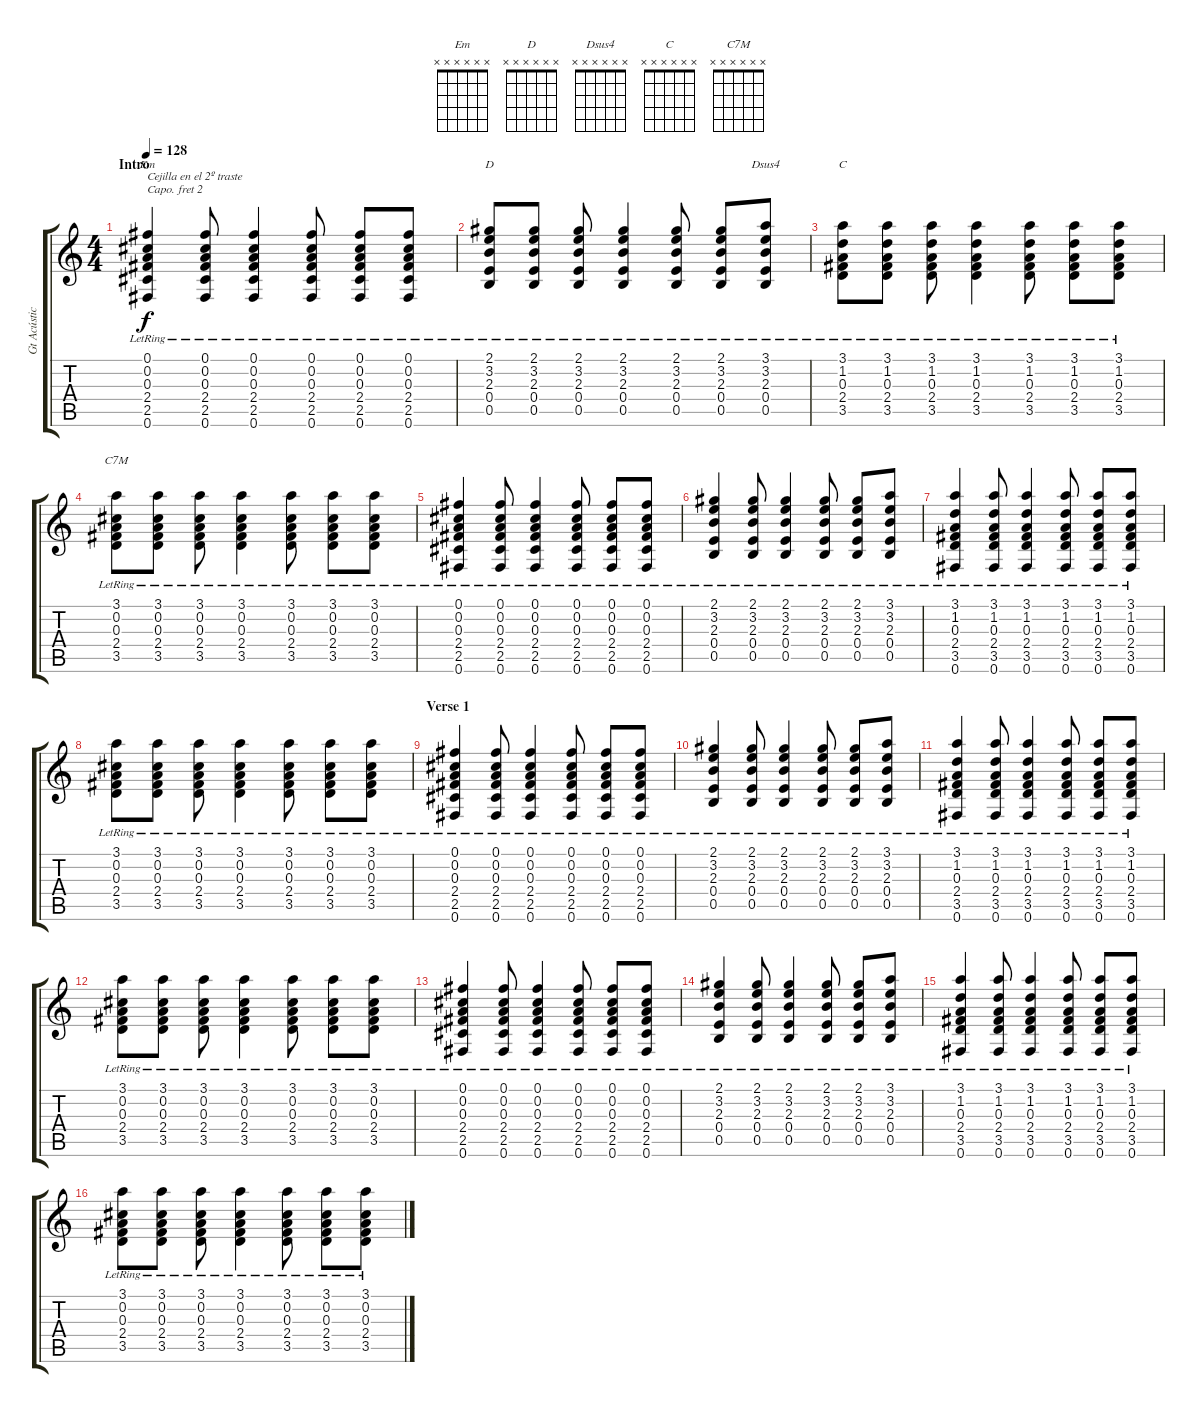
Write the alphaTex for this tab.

\track ("Gt Acústica + Overdrive" "Gt Acústic") {instrument acousticguitarsteel}
\staff {score tabs}
\capo 2
\tuning (E4 B3 G3 D3 A2 E2) {hide}
\chord ("Em" x x x x x x)
\chord ("D" x x x x x x)
\chord ("Dsus4" x x x x x x)
\chord ("C" x x x x x x)
\chord ("C7M" x x x x x x)
\ts (4 4)
\section ("" "Intro")
\tempo 128
\clef g2
\ks c
(0.1{lr} 0.2{lr} 0.3{lr} 2.4{lr} 2.5{lr} 0.6{lr}).4{ch "Em" txt "Cejilla en el 2º traste" dy f instrument acousticguitarsteel} (0.1{lr} 0.2{lr} 0.3{lr} 2.4{lr} 2.5{lr} 0.6{lr}).8 (0.1{lr} 0.2{lr} 0.3{lr} 2.4{lr} 2.5{lr} 0.6{lr}).4 (0.1{lr} 0.2{lr} 0.3{lr} 2.4{lr} 2.5{lr} 0.6{lr}).8 (0.1{lr} 0.2{lr} 0.3{lr} 2.4{lr} 2.5{lr} 0.6{lr}).8 (0.1{lr} 0.2{lr} 0.3{lr} 2.4{lr} 2.5{lr} 0.6{lr}).8 |
(2.1{lr} 3.2{lr} 2.3{lr} 0.4{lr} 0.5).8{ch "D"} (2.1{lr} 3.2{lr} 2.3{lr} 0.4{lr} 0.5).8 (2.1{lr} 3.2{lr} 2.3{lr} 0.4{lr} 0.5).8 (2.1{lr} 3.2{lr} 2.3{lr} 0.4{lr} 0.5).4 (2.1{lr} 3.2{lr} 2.3{lr} 0.4{lr} 0.5).8 (2.1{lr} 3.2{lr} 2.3{lr} 0.4{lr} 0.5).8 (3.1{lr} 3.2{lr} 2.3{lr} 0.4{lr} 0.5).8{ch "Dsus4"} |
(3.1{lr} 1.2{lr} 0.3{lr} 2.4{lr} 3.5{lr}).8{ch "C"} (3.1{lr} 1.2{lr} 0.3{lr} 2.4{lr} 3.5{lr}).8 (3.1{lr} 1.2{lr} 0.3{lr} 2.4{lr} 3.5{lr}).8 (3.1{lr} 1.2{lr} 0.3{lr} 2.4{lr} 3.5{lr}).4 (3.1{lr} 1.2{lr} 0.3{lr} 2.4{lr} 3.5{lr}).8 (3.1{lr} 1.2{lr} 0.3{lr} 2.4{lr} 3.5{lr}).8 (3.1{lr} 1.2{lr} 0.3{lr} 2.4{lr} 3.5{lr}).8 |
(3.1{lr} 0.2{lr} 0.3{lr} 2.4{lr} 3.5{lr}).8{ch "C7M"} (3.1{lr} 0.2{lr} 0.3{lr} 2.4{lr} 3.5{lr}).8 (3.1{lr} 0.2{lr} 0.3{lr} 2.4{lr} 3.5{lr}).8 (3.1{lr} 0.2{lr} 0.3{lr} 2.4{lr} 3.5{lr}).4 (3.1{lr} 0.2{lr} 0.3{lr} 2.4{lr} 3.5{lr}).8 (3.1{lr} 0.2{lr} 0.3{lr} 2.4{lr} 3.5{lr}).8 (3.1{lr} 0.2{lr} 0.3{lr} 2.4{lr} 3.5{lr}).8 |
(0.1{lr} 0.2{lr} 0.3{lr} 2.4{lr} 2.5{lr} 0.6{lr}).4 (0.1{lr} 0.2{lr} 0.3{lr} 2.4{lr} 2.5{lr} 0.6{lr}).8 (0.1{lr} 0.2{lr} 0.3{lr} 2.4{lr} 2.5{lr} 0.6{lr}).4 (0.1{lr} 0.2{lr} 0.3{lr} 2.4{lr} 2.5{lr} 0.6{lr}).8 (0.1{lr} 0.2{lr} 0.3{lr} 2.4{lr} 2.5{lr} 0.6{lr}).8 (0.1{lr} 0.2{lr} 0.3{lr} 2.4{lr} 2.5{lr} 0.6{lr}).8 |
(2.1{lr} 3.2{lr} 2.3{lr} 0.4{lr} 0.5).4 (2.1{lr} 3.2{lr} 2.3{lr} 0.4{lr} 0.5).8 (2.1{lr} 3.2{lr} 2.3{lr} 0.4{lr} 0.5).4 (2.1{lr} 3.2{lr} 2.3{lr} 0.4{lr} 0.5).8 (2.1{lr} 3.2{lr} 2.3{lr} 0.4{lr} 0.5).8 (3.1{lr} 3.2{lr} 2.3{lr} 0.4{lr} 0.5).8 |
(3.1{lr} 1.2{lr} 0.3{lr} 2.4{lr} 3.5{lr} 0.6).4 (3.1{lr} 1.2{lr} 0.3{lr} 2.4{lr} 3.5{lr} 0.6).8 (3.1{lr} 1.2{lr} 0.3{lr} 2.4{lr} 3.5{lr} 0.6).4 (3.1{lr} 1.2{lr} 0.3{lr} 2.4{lr} 3.5{lr} 0.6).8 (3.1{lr} 1.2{lr} 0.3{lr} 2.4{lr} 3.5{lr} 0.6).8 (3.1{lr} 1.2{lr} 0.3{lr} 2.4{lr} 3.5{lr} 0.6).8 |
(3.1{lr} 0.2{lr} 0.3{lr} 2.4{lr} 3.5{lr}).8 (3.1{lr} 0.2{lr} 0.3{lr} 2.4{lr} 3.5{lr}).8 (3.1{lr} 0.2{lr} 0.3{lr} 2.4{lr} 3.5{lr}).8 (3.1{lr} 0.2{lr} 0.3{lr} 2.4{lr} 3.5{lr}).4 (3.1{lr} 0.2{lr} 0.3{lr} 2.4{lr} 3.5{lr}).8 (3.1{lr} 0.2{lr} 0.3{lr} 2.4{lr} 3.5{lr}).8 (3.1{lr} 0.2{lr} 0.3{lr} 2.4{lr} 3.5{lr}).8 |
\section ("" "Verse 1")
(0.1{lr} 0.2{lr} 0.3{lr} 2.4{lr} 2.5{lr} 0.6{lr}).4 (0.1{lr} 0.2{lr} 0.3{lr} 2.4{lr} 2.5{lr} 0.6{lr}).8 (0.1{lr} 0.2{lr} 0.3{lr} 2.4{lr} 2.5{lr} 0.6{lr}).4 (0.1{lr} 0.2{lr} 0.3{lr} 2.4{lr} 2.5{lr} 0.6{lr}).8 (0.1{lr} 0.2{lr} 0.3{lr} 2.4{lr} 2.5{lr} 0.6{lr}).8 (0.1{lr} 0.2{lr} 0.3{lr} 2.4{lr} 2.5{lr} 0.6{lr}).8 |
(2.1{lr} 3.2{lr} 2.3{lr} 0.4{lr} 0.5).4 (2.1{lr} 3.2{lr} 2.3{lr} 0.4{lr} 0.5).8 (2.1{lr} 3.2{lr} 2.3{lr} 0.4{lr} 0.5).4 (2.1{lr} 3.2{lr} 2.3{lr} 0.4{lr} 0.5).8 (2.1{lr} 3.2{lr} 2.3{lr} 0.4{lr} 0.5).8 (3.1{lr} 3.2{lr} 2.3{lr} 0.4{lr} 0.5).8 |
(3.1{lr} 1.2{lr} 0.3{lr} 2.4{lr} 3.5{lr} 0.6).4 (3.1{lr} 1.2{lr} 0.3{lr} 2.4{lr} 3.5{lr} 0.6).8 (3.1{lr} 1.2{lr} 0.3{lr} 2.4{lr} 3.5{lr} 0.6).4 (3.1{lr} 1.2{lr} 0.3{lr} 2.4{lr} 3.5{lr} 0.6).8 (3.1{lr} 1.2{lr} 0.3{lr} 2.4{lr} 3.5{lr} 0.6).8 (3.1{lr} 1.2{lr} 0.3{lr} 2.4{lr} 3.5{lr} 0.6).8 |
(3.1{lr} 0.2{lr} 0.3{lr} 2.4{lr} 3.5{lr}).8 (3.1{lr} 0.2{lr} 0.3{lr} 2.4{lr} 3.5{lr}).8 (3.1{lr} 0.2{lr} 0.3{lr} 2.4{lr} 3.5{lr}).8 (3.1{lr} 0.2{lr} 0.3{lr} 2.4{lr} 3.5{lr}).4 (3.1{lr} 0.2{lr} 0.3{lr} 2.4{lr} 3.5{lr}).8 (3.1{lr} 0.2{lr} 0.3{lr} 2.4{lr} 3.5{lr}).8 (3.1{lr} 0.2{lr} 0.3{lr} 2.4{lr} 3.5{lr}).8 |
(0.1{lr} 0.2{lr} 0.3{lr} 2.4{lr} 2.5{lr} 0.6{lr}).4 (0.1{lr} 0.2{lr} 0.3{lr} 2.4{lr} 2.5{lr} 0.6{lr}).8 (0.1{lr} 0.2{lr} 0.3{lr} 2.4{lr} 2.5{lr} 0.6{lr}).4 (0.1{lr} 0.2{lr} 0.3{lr} 2.4{lr} 2.5{lr} 0.6{lr}).8 (0.1{lr} 0.2{lr} 0.3{lr} 2.4{lr} 2.5{lr} 0.6{lr}).8 (0.1{lr} 0.2{lr} 0.3{lr} 2.4{lr} 2.5{lr} 0.6{lr}).8 |
(2.1{lr} 3.2{lr} 2.3{lr} 0.4{lr} 0.5).4 (2.1{lr} 3.2{lr} 2.3{lr} 0.4{lr} 0.5).8 (2.1{lr} 3.2{lr} 2.3{lr} 0.4{lr} 0.5).4 (2.1{lr} 3.2{lr} 2.3{lr} 0.4{lr} 0.5).8 (2.1{lr} 3.2{lr} 2.3{lr} 0.4{lr} 0.5).8 (3.1{lr} 3.2{lr} 2.3{lr} 0.4{lr} 0.5).8 |
(3.1{lr} 1.2{lr} 0.3{lr} 2.4{lr} 3.5{lr} 0.6).4 (3.1{lr} 1.2{lr} 0.3{lr} 2.4{lr} 3.5{lr} 0.6).8 (3.1{lr} 1.2{lr} 0.3{lr} 2.4{lr} 3.5{lr} 0.6).4 (3.1{lr} 1.2{lr} 0.3{lr} 2.4{lr} 3.5{lr} 0.6).8 (3.1{lr} 1.2{lr} 0.3{lr} 2.4{lr} 3.5{lr} 0.6).8 (3.1{lr} 1.2{lr} 0.3{lr} 2.4{lr} 3.5{lr} 0.6).8 |
(3.1{lr} 0.2{lr} 0.3{lr} 2.4{lr} 3.5{lr}).8 (3.1{lr} 0.2{lr} 0.3{lr} 2.4{lr} 3.5{lr}).8 (3.1{lr} 0.2{lr} 0.3{lr} 2.4{lr} 3.5{lr}).8 (3.1{lr} 0.2{lr} 0.3{lr} 2.4{lr} 3.5{lr}).4 (3.1{lr} 0.2{lr} 0.3{lr} 2.4{lr} 3.5{lr}).8 (3.1{lr} 0.2{lr} 0.3{lr} 2.4{lr} 3.5{lr}).8 (3.1{lr} 0.2{lr} 0.3{lr} 2.4{lr} 3.5{lr}).8
